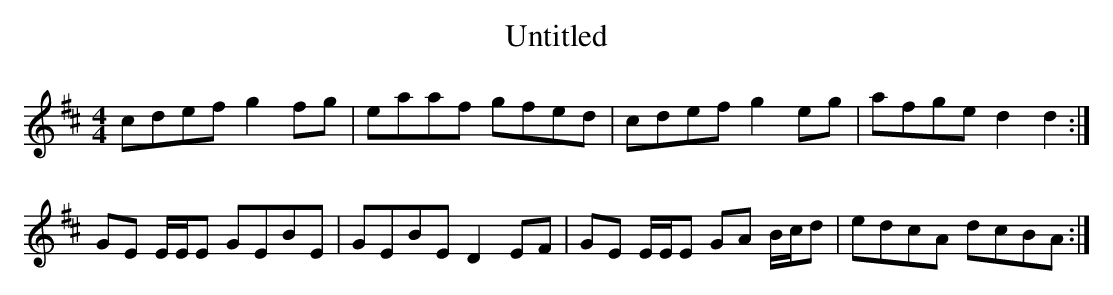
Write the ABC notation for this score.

X:1
T:Untitled
M:4/4
L:1/8
K:D
cdef g2 fg | eaaf gfed | cdef g2 eg | afge d2 d2 :|
GE E/E/E GEBE | GEBE D2 EF | GE E/E/E GA B/c/d | edcA dcBA :|
